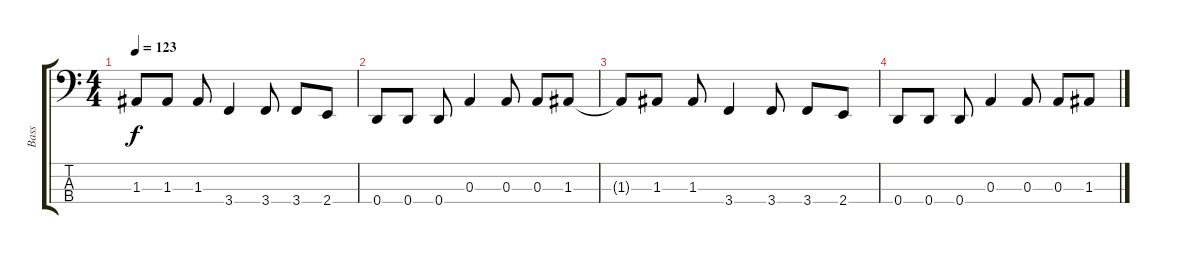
\track ("Bass" "Bass") {instrument electricbassfinger}
\staff {score tabs}
\tuning (G2 D2 A1 D1) {hide}
\ts (4 4)
\tempo 123
\clef f4
\ks c
1.3{t}.8{dy f} 1.3.8 1.3.8 3.4.4 3.4.8 3.4.8 2.4.8 |
0.4.8 0.4.8 0.4.8 0.3.4 0.3.8 0.3.8 1.3.8 |
1.3{t}.8 1.3.8 1.3.8 3.4.4 3.4.8 3.4.8 2.4.8 |
0.4.8 0.4.8 0.4.8 0.3.4 0.3.8 0.3.8 1.3.8
